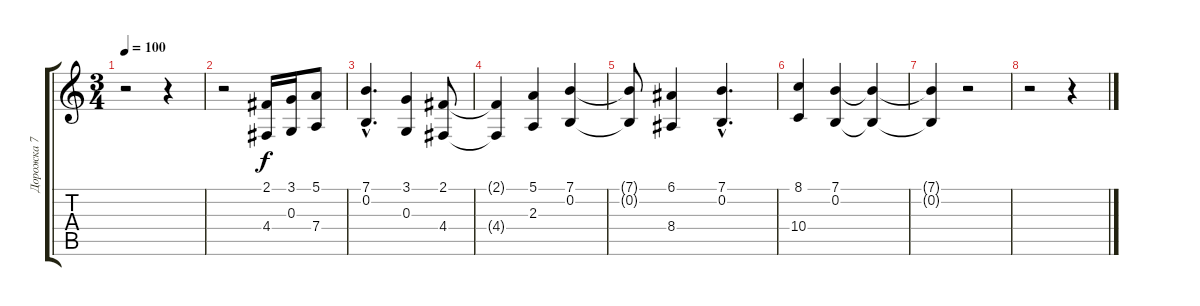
\track ("Дорожка 7" "Дорожка 7") {instrument brasssection}
\staff {score tabs}
\tuning (E4 B3 G3 D3 A2 E2) {hide}
\ts (3 4)
\tempo 100
\clef g2
\ks c
r.2{dy f} r.4 |
r.2 (2.1 4.4).16 (3.1 0.3).16 (5.1 7.4).8 |
(7.1{hac} 0.2{hac}).4{d} (3.1 0.3).4 (2.1 4.4).8 |
(2.1{t} 4.4{t}).4 (5.1 2.3).4 (7.1 0.2).4 |
(7.1{t} 0.2{t}).8 (6.1 8.4).4 (7.1{hac} 0.2{hac}).4{d} |
(8.1 10.4).4 (7.1 0.2).4 (7.1{t} 0.2{t}).4 |
(7.1{t} 0.2{t}).4 r.2 |
r.2 r.4
